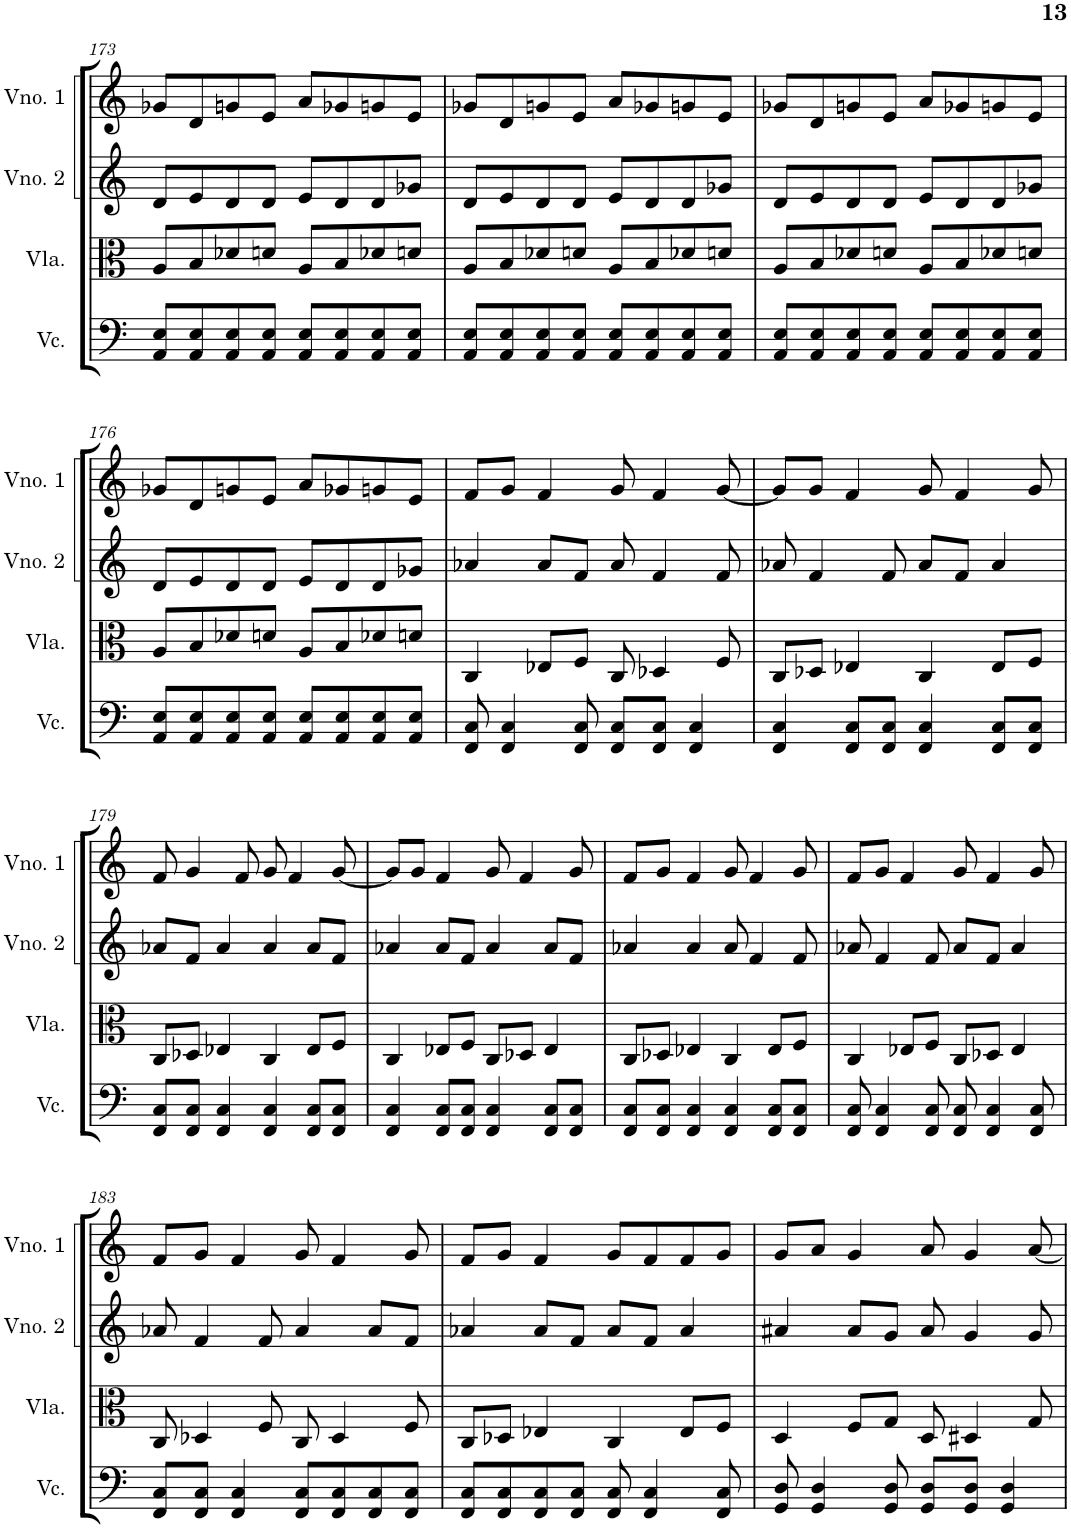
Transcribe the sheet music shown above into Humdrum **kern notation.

**kern	**kern	**kern	**kern
*part4	*part3	*part2	*part1
*staff4	*staff3	*staff2	*staff1
*I"Violoncelo	*I"Viola	*I"Violino 2	*I"Violino 1
*I'Vc.	*I'Vla.	*I'Vno. 2	*I'Vno. 1
!!LO:PB:g=z
*clefF4	*clefC3	*clefG2	*clefG2
*k[]	*k[]	*k[]	*k[]
*M4/4	*M4/4	*M4/4	*M4/4
=173	=173	=173	=173
8AA/ 8E/L	8A/L	8d/L	8g-X/L
8AA/ 8E/	8B/	8e/	8d/
8AA/ 8E/	8d-X/	8d/	8gn/
8AA/ 8E/J	8dn/J	8d/J	8e/J
8AA/ 8E/L	8A/L	8e/L	8a/L
8AA/ 8E/	8B/	8d/	8g-X/
8AA/ 8E/	8d-X/	8d/	8gn/
8AA/ 8E/J	8dn/J	8g-X/J	8e/J
=174	=174	=174	=174
8AA/ 8E/L	8A/L	8d/L	8g-X/L
8AA/ 8E/	8B/	8e/	8d/
8AA/ 8E/	8d-X/	8d/	8gn/
8AA/ 8E/J	8dn/J	8d/J	8e/J
8AA/ 8E/L	8A/L	8e/L	8a/L
8AA/ 8E/	8B/	8d/	8g-X/
8AA/ 8E/	8d-X/	8d/	8gn/
8AA/ 8E/J	8dn/J	8g-X/J	8e/J
=175	=175	=175	=175
8AA/ 8E/L	8A/L	8d/L	8g-X/L
8AA/ 8E/	8B/	8e/	8d/
8AA/ 8E/	8d-X/	8d/	8gn/
8AA/ 8E/J	8dn/J	8d/J	8e/J
8AA/ 8E/L	8A/L	8e/L	8a/L
8AA/ 8E/	8B/	8d/	8g-X/
8AA/ 8E/	8d-X/	8d/	8gn/
8AA/ 8E/J	8dn/J	8g-X/J	8e/J
!!LO:LB:g=z
=176	=176	=176	=176
8AA/ 8E/L	8A/L	8d/L	8g-X/L
8AA/ 8E/	8B/	8e/	8d/
8AA/ 8E/	8d-X/	8d/	8gn/
8AA/ 8E/J	8dn/J	8d/J	8e/J
8AA/ 8E/L	8A/L	8e/L	8a/L
8AA/ 8E/	8B/	8d/	8g-X/
8AA/ 8E/	8d-X/	8d/	8gn/
8AA/ 8E/J	8dn/J	8g-X/J	8e/J
=177	=177	=177	=177
8FF/ 8C/	4C/	4a-X/	8f/L
4FF/ 4C/	.	.	8g/J
.	8E-X/L	8a-/L	4f/
8FF/ 8C/	8F/J	8f/J	.
8FF/ 8C/L	8C/	8a-/	8g/
8FF/ 8C/J	4D-X/	4f/	4f/
4FF/ 4C/	.	.	.
.	8F/	8f/	[8g/
=178	=178	=178	=178
4FF/ 4C/	8C/L	8a-X/	8g/L]
.	8D-X/J	4f/	8g/J
8FF/ 8C/L	4E-X/	.	4f/
8FF/ 8C/J	.	8f/	.
4FF/ 4C/	4C/	8a-/L	8g/
.	.	8f/J	4f/
8FF/ 8C/L	8E-/L	4a-/	.
8FF/ 8C/J	8F/J	.	8g/
!!LO:LB:g=z
=179	=179	=179	=179
8FF/ 8C/L	8C/L	8a-X/L	8f/
8FF/ 8C/J	8D-X/J	8f/J	4g/
4FF/ 4C/	4E-X/	4a-/	.
.	.	.	8f/
4FF/ 4C/	4C/	4a-/	8g/
.	.	.	4f/
8FF/ 8C/L	8E-/L	8a-/L	.
8FF/ 8C/J	8F/J	8f/J	[8g/
=180	=180	=180	=180
4FF/ 4C/	4C/	4a-X/	8g/L]
.	.	.	8g/J
8FF/ 8C/L	8E-X/L	8a-/L	4f/
8FF/ 8C/J	8F/J	8f/J	.
4FF/ 4C/	8C/L	4a-/	8g/
.	8D-X/J	.	4f/
8FF/ 8C/L	4E-/	8a-/L	.
8FF/ 8C/J	.	8f/J	8g/
=181	=181	=181	=181
8FF/ 8C/L	8C/L	4a-X/	8f/L
8FF/ 8C/J	8D-X/J	.	8g/J
4FF/ 4C/	4E-X/	4a-/	4f/
4FF/ 4C/	4C/	8a-/	8g/
.	.	4f/	4f/
8FF/ 8C/L	8E-/L	.	.
8FF/ 8C/J	8F/J	8f/	8g/
=182	=182	=182	=182
8FF/ 8C/	4C/	8a-X/	8f/L
4FF/ 4C/	.	4f/	8g/J
.	8E-X/L	.	4f/
8FF/ 8C/	8F/J	8f/	.
8FF/ 8C/	8C/L	8a-/L	8g/
4FF/ 4C/	8D-X/J	8f/J	4f/
.	4E-/	4a-/	.
8FF/ 8C/	.	.	8g/
!!LO:LB:g=z
=183	=183	=183	=183
8FF/ 8C/L	8C/	8a-X/	8f/L
8FF/ 8C/J	4D-X/	4f/	8g/J
4FF/ 4C/	.	.	4f/
.	8F/	8f/	.
8FF/ 8C/L	8C/	4a-/	8g/
8FF/ 8C/	4D-/	.	4f/
8FF/ 8C/	.	8a-/L	.
8FF/ 8C/J	8F/	8f/J	8g/
=184	=184	=184	=184
8FF/ 8C/L	8C/L	4a-X/	8f/L
8FF/ 8C/	8D-X/J	.	8g/J
8FF/ 8C/	4E-X/	8a-/L	4f/
8FF/ 8C/J	.	8f/J	.
8FF/ 8C/	4C/	8a-/L	8g/L
4FF/ 4C/	.	8f/J	8f/
.	8E-/L	4a-/	8f/
8FF/ 8C/	8F/J	.	8g/J
=185	=185	=185	=185
8GG/ 8D/	4D/	4a#X/	8g/L
4GG/ 4D/	.	.	8a/J
.	8F/L	8a#/L	4g/
8GG/ 8D/	8G/J	8g/J	.
8GG/ 8D/L	8D/	8a#/	8a/
8GG/ 8D/J	4D#X/	4g/	4g/
4GG/ 4D/	.	.	.
.	8G/	8g/	[8a/
=	=	=	=
*-	*-	*-	*-
